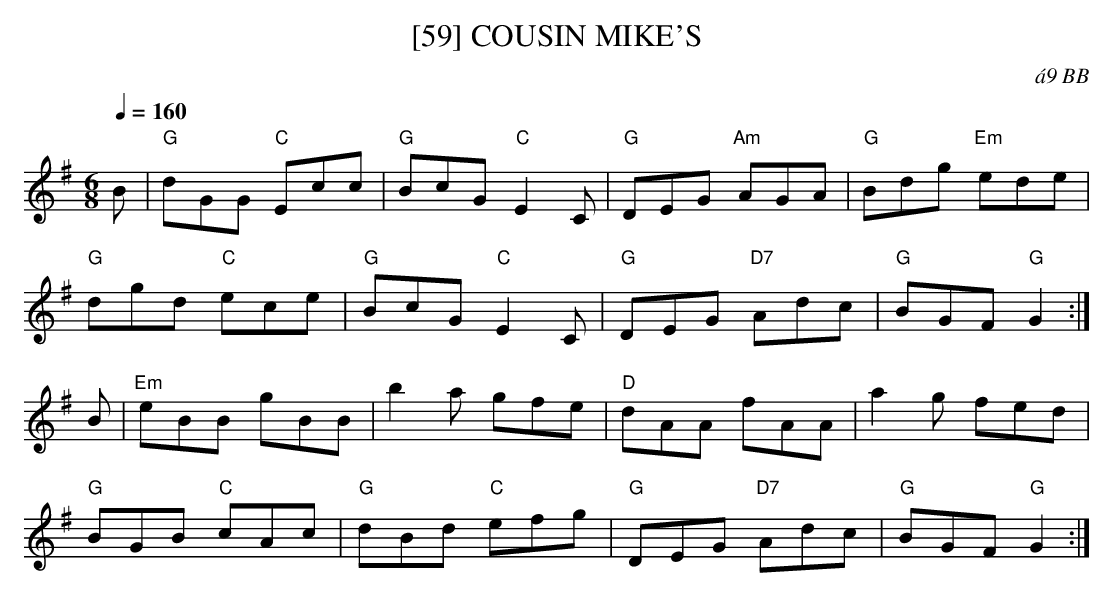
X:1
T:[59] COUSIN MIKE'S
C:\'a9 BB
Q:1/4=160
M:6/8
L:1/8
K:G
B|"G"dGG "C"Ecc|"G"BcG "C"E2C|"G"DEG "Am"AGA|"G"Bdg "Em"ede|
"G"dgd "C"ece|"G"BcG "C"E2C|"G"DEG "D7"Adc|"G"BGF "G"G2 :|
B|"Em"eBB gBB|b2a gfe|"D"dAA fAA|a2g fed|
"G"BGB "C"cAc|"G"dBd "C"efg|"G"DEG "D7"Adc|"G"BGF "G"G2 :|
